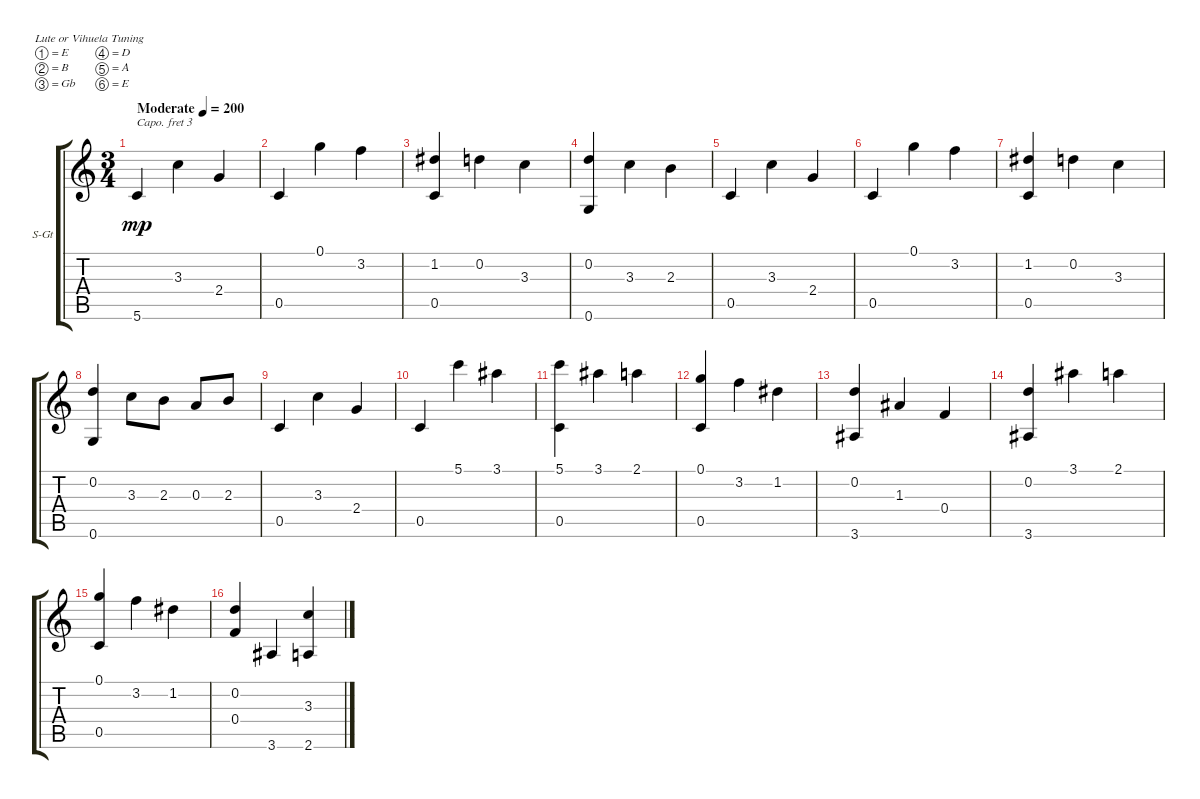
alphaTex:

\bracketExtendMode groupsimilarinstruments
\firstSystemTrackNameOrientation horizontal
\otherSystemsTrackNameOrientation horizontal
\track ("" "S-Gt") {instrument acousticguitarsteel}
\staff {score tabs}
\capo 3
\tuning (E4 B3 Gb3 D3 A2 E2)
\ts (3 4)
\beaming (8 2 2 2 2)
\tempo (200 "Moderate")
\clef g2
\ks c
5.6.4{dy mp instrument acousticguitarsteel} 3.3.4 2.4.4 |
0.5.4 0.1.4 3.2.4 |
(1.2 0.5).4 0.2.4 3.3.4 |
(0.2 0.6).4 3.3.4 2.3.4 |
0.5.4 3.3.4 2.4.4 |
0.5.4 0.1.4 3.2.4 |
(1.2 0.5).4 0.2.4 3.3.4 |
(0.2 0.6).4 3.3.8 2.3.8 0.3.8 2.3.8 |
0.5.4 3.3.4 2.4.4 |
0.5.4 5.1.4 3.1.4 |
(5.1 0.5).4 3.1.4 2.1.4 |
(0.1 0.5).4 3.2.4 1.2.4 |
(0.2 3.6).4 1.3.4 0.4.4 |
(0.2 3.6).4 3.1.4 2.1.4 |
(0.1 0.5).4 3.2.4 1.2.4 |
(0.2 0.4).4 3.6.4 (3.3 2.6).4
